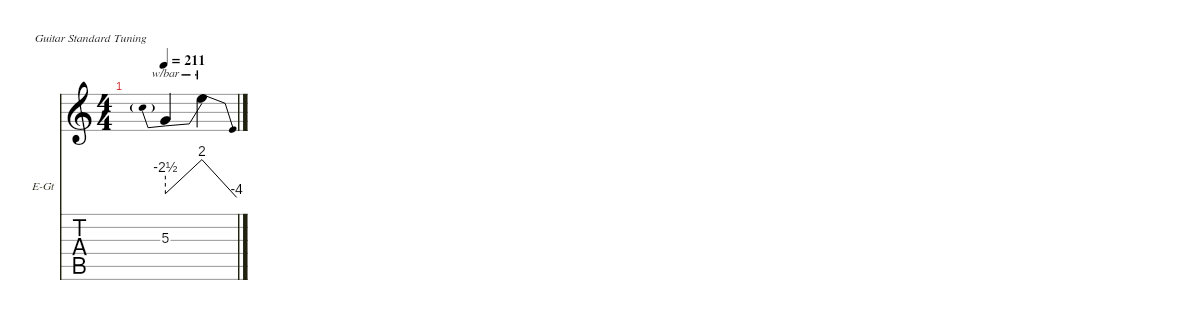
\hideDynamics
\bracketExtendMode nobrackets
\firstSystemTrackNameOrientation horizontal
\otherSystemsTrackNameOrientation horizontal
\track ("Lead Guitar" "E-Gt") {instrument distortionguitar}
\staff {score tabs}
\tuning (E4 B3 G3 D3 A2 E2)
\ts (4 4)
\tempo 211
\clef g2
\ks c
5.3.4{tbe (predivedive default 0 -10 59.4 8) dy f instrument distortionguitar beam Up} 5.3{t}.4{tbe (dive default 0 8 60 -16) beam Down}
